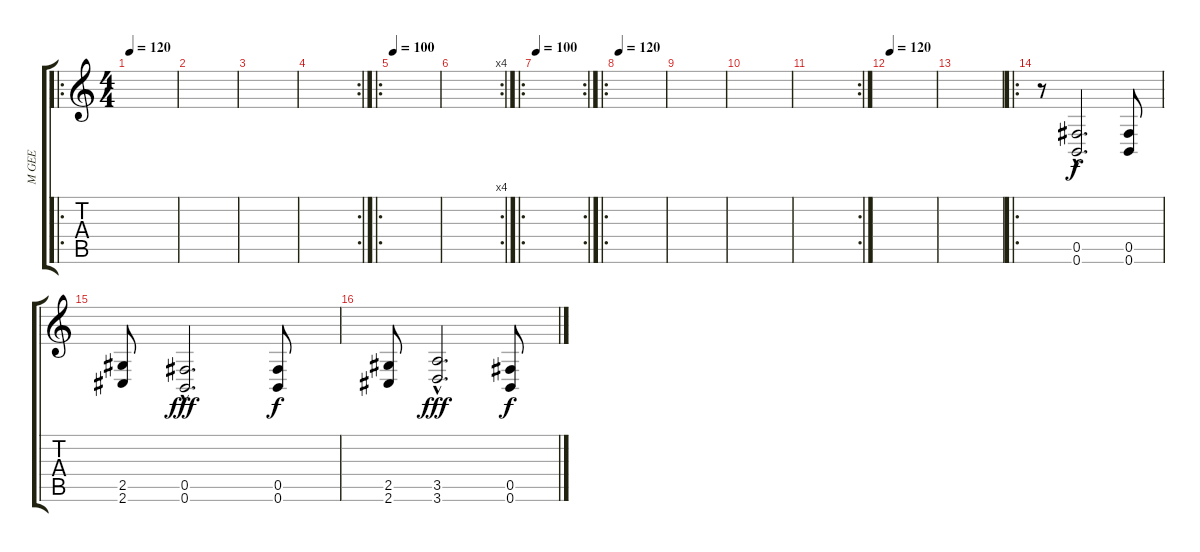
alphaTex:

\track ("M GEE" "M GEE") {instrument distortionguitar}
\staff {score tabs}
\tuning (Db4 Ab3 E3 B2 Gb2 B1) {hide}
\ro
\ts (4 4)
\tempo 120
\tempo 60
\tempo 120
\clef g2
\ks c
|
|
|
\rc 2
|
\ro
\tempo 100
|
\rc 4
|
\ro
\rc 2
\tempo 100
|
\ro
\tempo 120
|
|
|
\rc 2
|
\tempo 120
|
|
\ro
r.8 (0.5{hac} 0.6{hac}).2{d} (0.5 0.6).8{dy f} |
(2.5 2.6).8 (0.5{hac} 0.6{hac}).2{d dy fff} (0.5 0.6).8{dy f} |
(2.5 2.6).8 (3.5{hac} 3.6{hac}).2{d dy fff} (0.5 0.6).8{dy f}
